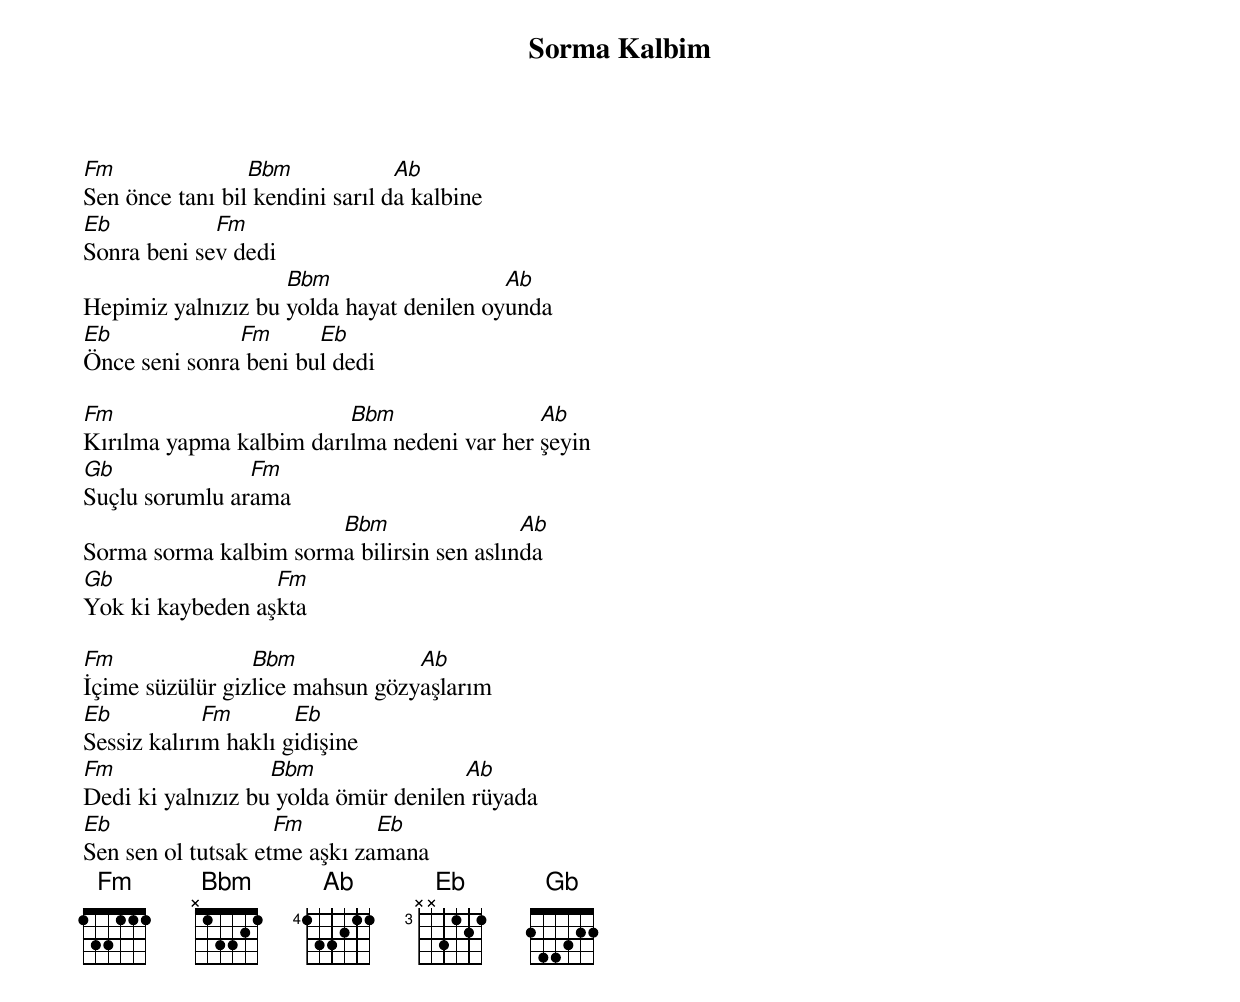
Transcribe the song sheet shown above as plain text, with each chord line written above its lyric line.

{title: Sorma Kalbim}
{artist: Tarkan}

Fm               Bbm             Ab
Sen önce tanı bil kendini sarıl da kalbine
Eb           Fm
Sonra beni sev dedi
                    Bbm                   Ab
Hepimiz yalnızız bu yolda hayat denilen oyunda
Eb             Fm      Eb
Önce seni sonra beni bul dedi

Fm                       Bbm                Ab
Kırılma yapma kalbim darılma nedeni var her şeyin
Gb              Fm
Suçlu sorumlu arama
                       Bbm                 Ab
Sorma sorma kalbim sorma bilirsin sen aslında
Gb                Fm
Yok ki kaybeden aşkta

Fm               Bbm             Ab
İçime süzülür gizlice mahsun gözyaşlarım
Eb           Fm       Eb
Sessiz kalırım haklı gidişine
Fm                 Bbm                Ab
Dedi ki yalnızız bu yolda ömür denilen rüyada
Eb                  Fm        Eb
Sen sen ol tutsak etme aşkı zamana
